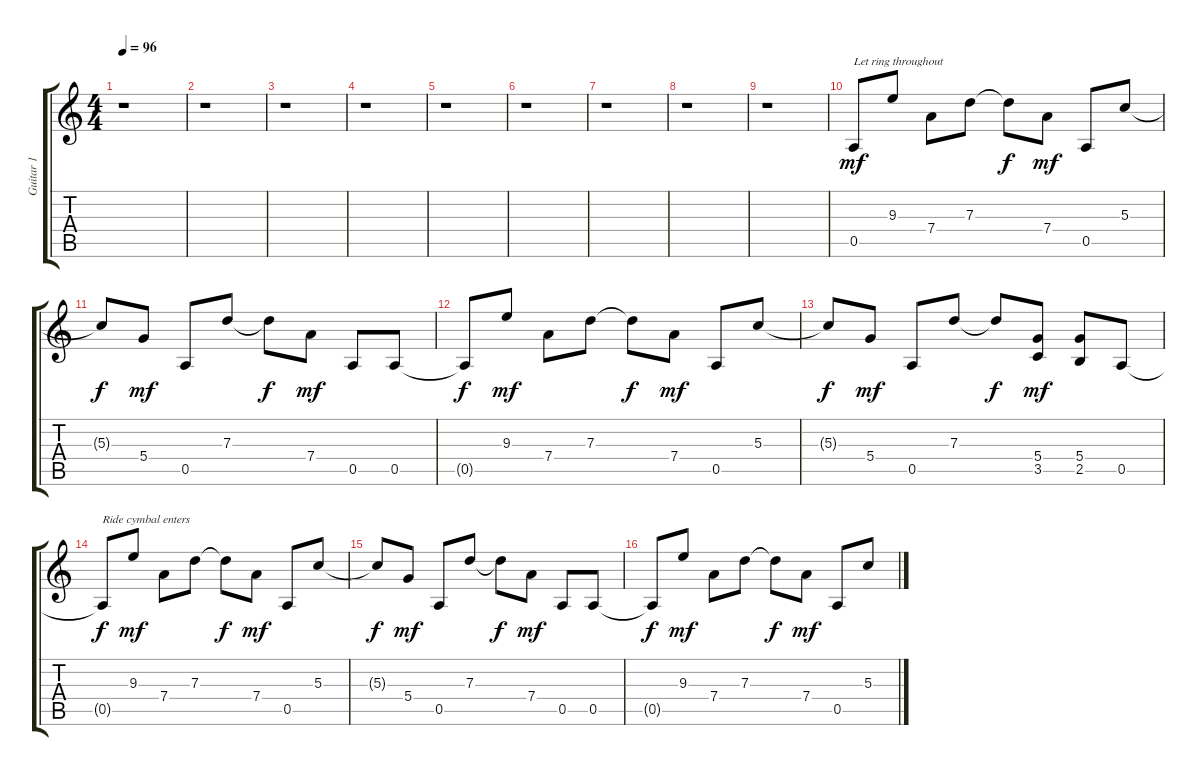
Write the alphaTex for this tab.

\track ("Guitar 1" "Guitar 1") {instrument overdrivenguitar}
\staff {score tabs}
\tuning (E4 B3 G3 D3 A2 E2) {hide}
\ts (4 4)
\tempo 96
\clef g2
\ks c
r.1{dy mf instrument overdrivenguitar} |
r.1 |
r.1 |
r.1 |
r.1 |
r.1 |
r.1 |
r.1 |
r.1 |
0.5.8{txt "Let ring throughout"} 9.3.8 7.4.8 7.3.8 7.3{t}.8{dy f} 7.4.8{dy mf} 0.5.8 5.3.8 |
5.3{t}.8{dy f} 5.4.8{dy mf} 0.5.8 7.3.8 7.3{t}.8{dy f} 7.4.8{dy mf} 0.5.8 0.5.8 |
0.5{t}.8{dy f} 9.3.8{dy mf} 7.4.8 7.3.8 7.3{t}.8{dy f} 7.4.8{dy mf} 0.5.8 5.3.8 |
5.3{t}.8{dy f} 5.4.8{dy mf} 0.5.8 7.3.8 7.3{t}.8{dy f} (5.4 3.5).8{dy mf} (5.4 2.5).8 0.5.8 |
0.5{t}.8{txt "Ride cymbal enters" dy f} 9.3.8{dy mf} 7.4.8 7.3.8 7.3{t}.8{dy f} 7.4.8{dy mf} 0.5.8 5.3.8 |
5.3{t}.8{dy f} 5.4.8{dy mf} 0.5.8 7.3.8 7.3{t}.8{dy f} 7.4.8{dy mf} 0.5.8 0.5.8 |
0.5{t}.8{dy f} 9.3.8{dy mf} 7.4.8 7.3.8 7.3{t}.8{dy f} 7.4.8{dy mf} 0.5.8 5.3.8
